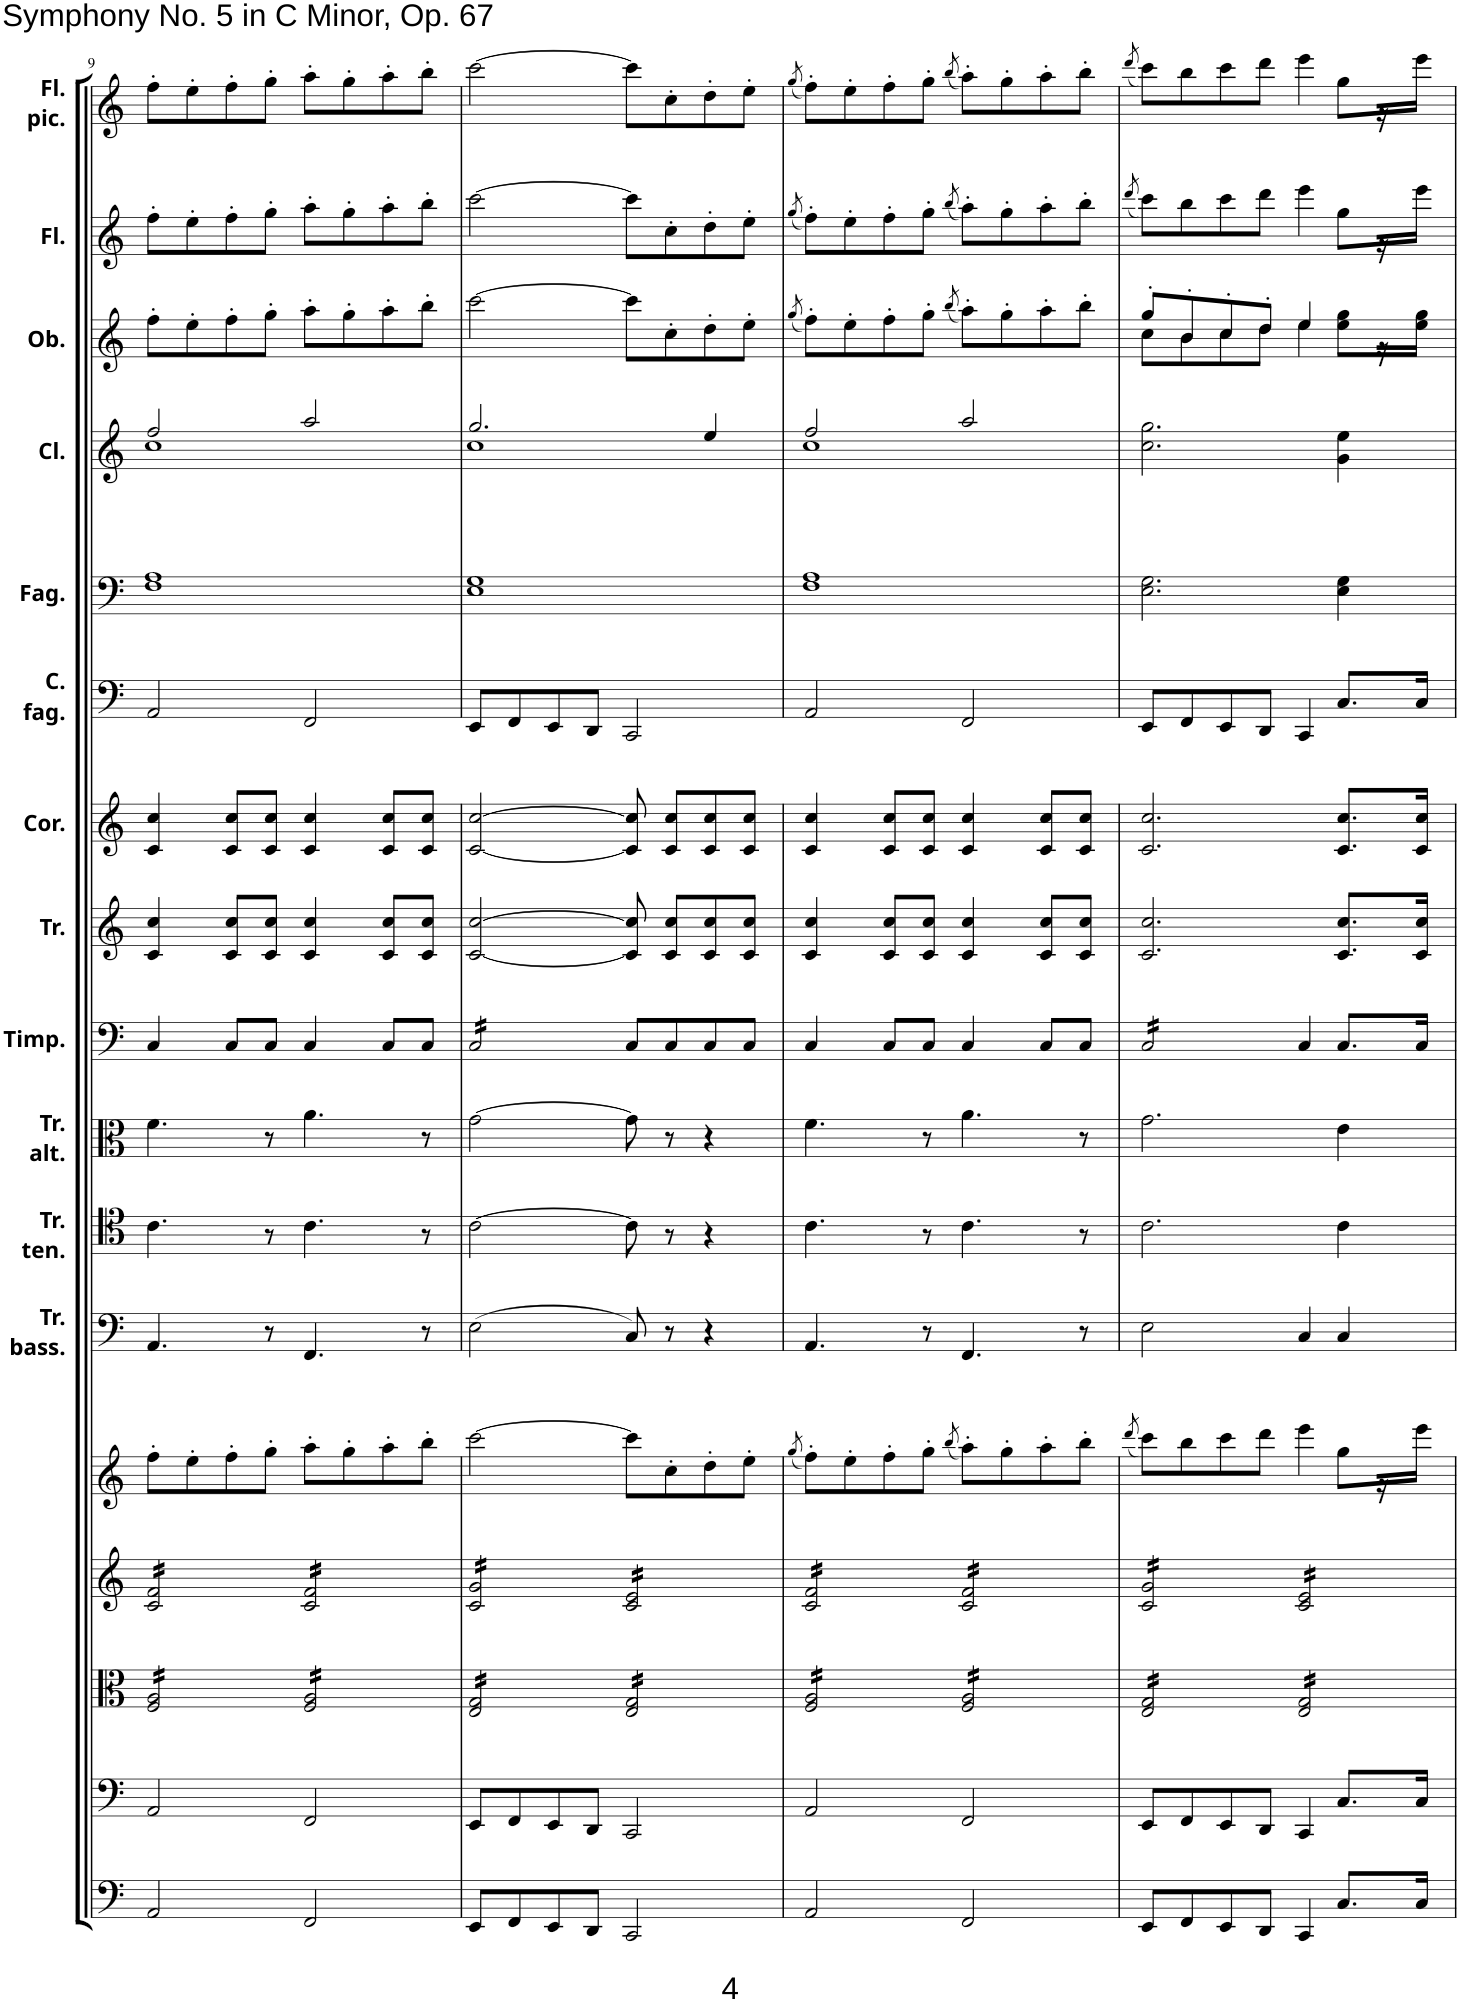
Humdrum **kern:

**kern	**kern	**kern	**kern	**kern	**kern	**kern	**kern	**kern	**kern	**kern	**kern	**kern	**kern	**kern	**kern	**kern
*part17	*part16	*part15	*part14	*part13	*part12	*part11	*part10	*part9	*part8	*part7	*part6	*part5	*part4	*part3	*part2	*part1
*staff17	*staff16	*staff15	*staff14	*staff13	*staff12	*staff11	*staff10	*staff9	*staff8	*staff7	*staff6	*staff5	*staff4	*staff3	*staff2	*staff1
*I"Basso.	*I"Violoncello.	*I"Viola.	*I"Violino II.	*I"Violino I.	*I"Trombone Basso.	*I"Trombone Tenore.	*I"Trombone Alto.	*I"Timpani in C.G.	*I"Trombe in C.	*I"Corni in C.	*I"Contrafagotto.	*I"Fagotti.	*I"Clarinetti in C.	*I"Oboi.	*I"Flauti.	*I"Flauto piccolo.
*	*	*	*	*	*I'Tr. bass.	*I'Tr. ten.	*I'Tr. alt.	*I'Timp.	*I'Tr.	*I'Cor.	*I'C. fag.	*I'Fag.	*I'Cl.	*I'Ob.	*I'Fl.	*I'Fl. pic.
!!LO:PB:g=z
*clefF4	*clefF4	*clefC3	*clefG2	*clefG2	*clefF4	*clefC4	*clefC3	*clefF4	*clefG2	*clefG2	*clefF4	*clefF4	*clefG2	*clefG2	*clefG2	*clefG2
*Trd7c12	*	*	*	*	*	*	*	*	*	*Trd7c12	*Trd7c12	*	*Trd1c2	*	*	*Trd-7c-12
*k[]	*k[]	*k[]	*k[]	*k[]	*k[]	*k[]	*k[]	*k[]	*k[]	*k[]	*k[]	*k[]	*k[]	*k[]	*k[]	*k[]
*M4/4	*M4/4	*M4/4	*M4/4	*M4/4	*M4/4	*M4/4	*M4/4	*M4/4	*M4/4	*M4/4	*M4/4	*M4/4	*M4/4	*M4/4	*M4/4	*M4/4
*met(c)	*met(c)	*met(c)	*met(c)	*met(c)	*met(c)	*met(c)	*met(c)	*met(c)	*met(c)	*met(c)	*met(c)	*met(c)	*met(c)	*met(c)	*met(c)	*met(c)
=9	=9	=9	=9	=9	=9	=9	=9	=9	=9	=9	=9	=9	=9	=9	=9	=9
*	*	*	*	*	*	*	*	*	*	*	*	*	*^	*	*	*
*	*	*tremolo	*	*	*	*	*	*	*	*	*	*	*	*	*	*	*
*	*	*	*tremolo	*	*	*	*	*	*	*	*	*	*	*	*	*	*
2AA/	2AA/	16F/ 16A/LL	16c/ 16f/LL	8ff'\L	4.AA/	4.c\	4.f\	4C/	4c/ 4cc/	4c/ 4cc/	2AA/	1F 1A	2ff/	1cc	8ff'\L	8ff'\L	8ff'\L
.	.	16F/ 16A/	16c/ 16f/	.	.	.	.	.	.	.	.	.	.	.	.	.	.
.	.	16F/ 16A/	16c/ 16f/	8ee'\	.	.	.	.	.	.	.	.	.	.	8ee'\	8ee'\	8ee'\
.	.	16F/ 16A/	16c/ 16f/	.	.	.	.	.	.	.	.	.	.	.	.	.	.
.	.	16F/ 16A/	16c/ 16f/	8ff'\	.	.	.	8C/L	8c/ 8cc/L	8c/ 8cc/L	.	.	.	.	8ff'\	8ff'\	8ff'\
.	.	16F/ 16A/	16c/ 16f/	.	.	.	.	.	.	.	.	.	.	.	.	.	.
.	.	16F/ 16A/	16c/ 16f/	8gg'\J	8r	8r	8r	8C/J	8c/ 8cc/J	8c/ 8cc/J	.	.	.	.	8gg'\J	8gg'\J	8gg'\J
.	.	16F/ 16A/JJ	16c/ 16f/JJ	.	.	.	.	.	.	.	.	.	.	.	.	.	.
2FF/	2FF/	16F/ 16A/LL	16c/ 16f/LL	8aa'\L	4.FF/	4.c\	4.a\	4C/	4c/ 4cc/	4c/ 4cc/	2FF/	.	2aa/	.	8aa'\L	8aa'\L	8aa'\L
.	.	16F/ 16A/	16c/ 16f/	.	.	.	.	.	.	.	.	.	.	.	.	.	.
.	.	16F/ 16A/	16c/ 16f/	8gg'\	.	.	.	.	.	.	.	.	.	.	8gg'\	8gg'\	8gg'\
.	.	16F/ 16A/	16c/ 16f/	.	.	.	.	.	.	.	.	.	.	.	.	.	.
.	.	16F/ 16A/	16c/ 16f/	8aa'\	.	.	.	8C/L	8c/ 8cc/L	8c/ 8cc/L	.	.	.	.	8aa'\	8aa'\	8aa'\
.	.	16F/ 16A/	16c/ 16f/	.	.	.	.	.	.	.	.	.	.	.	.	.	.
.	.	16F/ 16A/	16c/ 16f/	8bb'\J	8r	8r	8r	8C/J	8c/ 8cc/J	8c/ 8cc/J	.	.	.	.	8bb'\J	8bb'\J	8bb'\J
.	.	16F/ 16A/JJ	16c/ 16f/JJ	.	.	.	.	.	.	.	.	.	.	.	.	.	.
=10	=10	=10	=10	=10	=10	=10	=10	=10	=10	=10	=10	=10	=10	=10	=10	=10	=10
*	*	*	*	*	*	*	*	*tremolo	*	*	*	*	*	*	*	*	*
8EE/L	8EE/L	16E/ 16G/LL	16c/ 16g/LL	[2ccc\	(2E\	[2c\	[2g\	16C/LL	[2c/ [2cc/	[2c/ [2cc/	8EE/L	1E 1G	2.gg/	1cc	[2ccc\	[2ccc\	[2ccc\
.	.	16E/ 16G/	16c/ 16g/	.	.	.	.	16C/	.	.	.	.	.	.	.	.	.
8FF/	8FF/	16E/ 16G/	16c/ 16g/	.	.	.	.	16C/	.	.	8FF/	.	.	.	.	.	.
.	.	16E/ 16G/	16c/ 16g/	.	.	.	.	16C/	.	.	.	.	.	.	.	.	.
8EE/	8EE/	16E/ 16G/	16c/ 16g/	.	.	.	.	16C/	.	.	8EE/	.	.	.	.	.	.
.	.	16E/ 16G/	16c/ 16g/	.	.	.	.	16C/	.	.	.	.	.	.	.	.	.
8DD/J	8DD/J	16E/ 16G/	16c/ 16g/	.	.	.	.	16C/	.	.	8DD/J	.	.	.	.	.	.
.	.	16E/ 16G/JJ	16c/ 16g/JJ	.	.	.	.	16C/JJ	.	.	.	.	.	.	.	.	.
*	*	*	*	*	*	*	*	*Xtremolo	*	*	*	*	*	*	*	*	*
2CC/	2CC/	16E/ 16G/LL	16c/ 16e/LL	8ccc\L]	8C/)	8c\]	8g\]	8C/L	8c/] 8cc/]	8c/] 8cc/]	2CC/	.	.	.	8ccc\L]	8ccc\L]	8ccc\L]
.	.	16E/ 16G/	16c/ 16e/	.	.	.	.	.	.	.	.	.	.	.	.	.	.
.	.	16E/ 16G/	16c/ 16e/	8cc'\	8r	8r	8r	8C/	8c/ 8cc/L	8c/ 8cc/L	.	.	.	.	8cc'\	8cc'\	8cc'\
.	.	16E/ 16G/	16c/ 16e/	.	.	.	.	.	.	.	.	.	.	.	.	.	.
.	.	16E/ 16G/	16c/ 16e/	8dd'\	4r	4r	4r	8C/	8c/ 8cc/	8c/ 8cc/	.	.	4ee/	.	8dd'\	8dd'\	8dd'\
.	.	16E/ 16G/	16c/ 16e/	.	.	.	.	.	.	.	.	.	.	.	.	.	.
.	.	16E/ 16G/	16c/ 16e/	8ee'\J	.	.	.	8C/J	8c/ 8cc/J	8c/ 8cc/J	.	.	.	.	8ee'\J	8ee'\J	8ee'\J
.	.	16E/ 16G/JJ	16c/ 16e/JJ	.	.	.	.	.	.	.	.	.	.	.	.	.	.
=11	=11	=11	=11	=11	=11	=11	=11	=11	=11	=11	=11	=11	=11	=11	=11	=11	=11
.	.	.	.	(8qgg/	.	.	.	.	.	.	.	.	.	.	(8qgg/	(8qgg/	(8qgg/
2AA/	2AA/	16F/ 16A/LL	16c/ 16f/LL	8ff'\L)	4.AA/	4.c\	4.f\	4C/	4c/ 4cc/	4c/ 4cc/	2AA/	1F 1A	2ff/	1cc	8ff'\L)	8ff'\L)	8ff'\L)
.	.	16F/ 16A/	16c/ 16f/	.	.	.	.	.	.	.	.	.	.	.	.	.	.
.	.	16F/ 16A/	16c/ 16f/	8ee'\	.	.	.	.	.	.	.	.	.	.	8ee'\	8ee'\	8ee'\
.	.	16F/ 16A/	16c/ 16f/	.	.	.	.	.	.	.	.	.	.	.	.	.	.
.	.	16F/ 16A/	16c/ 16f/	8ff'\	.	.	.	8C/L	8c/ 8cc/L	8c/ 8cc/L	.	.	.	.	8ff'\	8ff'\	8ff'\
.	.	16F/ 16A/	16c/ 16f/	.	.	.	.	.	.	.	.	.	.	.	.	.	.
.	.	16F/ 16A/	16c/ 16f/	8gg'\J	8r	8r	8r	8C/J	8c/ 8cc/J	8c/ 8cc/J	.	.	.	.	8gg'\J	8gg'\J	8gg'\J
.	.	16F/ 16A/JJ	16c/ 16f/JJ	.	.	.	.	.	.	.	.	.	.	.	.	.	.
.	.	.	.	(8qbb/	.	.	.	.	.	.	.	.	.	.	(8qbb/	(8qbb/	(8qbb/
2FF/	2FF/	16F/ 16A/LL	16c/ 16f/LL	8aa'\L)	4.FF/	4.c\	4.a\	4C/	4c/ 4cc/	4c/ 4cc/	2FF/	.	2aa/	.	8aa'\L)	8aa'\L)	8aa'\L)
.	.	16F/ 16A/	16c/ 16f/	.	.	.	.	.	.	.	.	.	.	.	.	.	.
.	.	16F/ 16A/	16c/ 16f/	8gg'\	.	.	.	.	.	.	.	.	.	.	8gg'\	8gg'\	8gg'\
.	.	16F/ 16A/	16c/ 16f/	.	.	.	.	.	.	.	.	.	.	.	.	.	.
.	.	16F/ 16A/	16c/ 16f/	8aa'\	.	.	.	8C/L	8c/ 8cc/L	8c/ 8cc/L	.	.	.	.	8aa'\	8aa'\	8aa'\
.	.	16F/ 16A/	16c/ 16f/	.	.	.	.	.	.	.	.	.	.	.	.	.	.
.	.	16F/ 16A/	16c/ 16f/	8bb'\J	8r	8r	8r	8C/J	8c/ 8cc/J	8c/ 8cc/J	.	.	.	.	8bb'\J	8bb'\J	8bb'\J
.	.	16F/ 16A/JJ	16c/ 16f/JJ	.	.	.	.	.	.	.	.	.	.	.	.	.	.
*	*	*	*	*	*	*	*	*	*	*	*	*	*v	*v	*	*	*
=12	=12	=12	=12	=12	=12	=12	=12	=12	=12	=12	=12	=12	=12	=12	=12	=12
.	.	.	.	(8qddd/	.	.	.	.	.	.	.	.	.	.	(8qddd/	(8qddd/
*	*	*	*	*^	*	*	*	*	*	*	*	*	*	*^	*^	*^
*	*	*	*	*	*	*	*	*	*tremolo	*	*	*	*	*	*	*	*	*	*	*
8EE/L	8EE/L	16E/ 16G/LL	16c/ 16g/LL	8ccc\L)	2..ryy	2E\	2.c\	2.g\	16C/LL	2.c/ 2.cc/	2.c/ 2.cc/	8EE/L	2.E\ 2.G\	2.cc\ 2.gg\	8gg'/L	8cc'\L	8ccc\L)	2..ryy	8ccc\L)	2..ryy
.	.	16E/ 16G/	16c/ 16g/	.	.	.	.	.	16C/	.	.	.	.	.	.	.	.	.	.	.
8FF/	8FF/	16E/ 16G/	16c/ 16g/	8bb\	.	.	.	.	16C/	.	.	8FF/	.	.	8b'/	8b'\	8bb\	.	8bb\	.
.	.	16E/ 16G/	16c/ 16g/	.	.	.	.	.	16C/	.	.	.	.	.	.	.	.	.	.	.
8EE/	8EE/	16E/ 16G/	16c/ 16g/	8ccc\	.	.	.	.	16C/	.	.	8EE/	.	.	8cc'/	8cc'\	8ccc\	.	8ccc\	.
.	.	16E/ 16G/	16c/ 16g/	.	.	.	.	.	16C/	.	.	.	.	.	.	.	.	.	.	.
8DD/J	8DD/J	16E/ 16G/	16c/ 16g/	8ddd\J	.	.	.	.	16C/	.	.	8DD/J	.	.	8dd'/J	8dd'\J	8ddd\J	.	8ddd\J	.
.	.	16E/ 16G/JJ	16c/ 16g/JJ	.	.	.	.	.	16C/JJ	.	.	.	.	.	.	.	.	.	.	.
*	*	*	*	*	*	*	*	*	*Xtremolo	*	*	*	*	*	*	*	*	*	*	*
4CC/	4CC/	16E/ 16G/LL	16c/ 16e/LL	4eee\	.	4C/	.	.	4C/	.	.	4CC/	.	.	4ee/	4ee\	4eee\	.	4eee\	.
.	.	16E/ 16G/	16c/ 16e/	.	.	.	.	.	.	.	.	.	.	.	.	.	.	.	.	.
.	.	16E/ 16G/	16c/ 16e/	.	.	.	.	.	.	.	.	.	.	.	.	.	.	.	.	.
.	.	16E/ 16G/	16c/ 16e/	.	.	.	.	.	.	.	.	.	.	.	.	.	.	.	.	.
8.C/L	8.C/L	16E/ 16G/	16c/ 16e/	8gg\L	.	4C/	4c\	4e\	8.C/L	8.c/ 8.cc/L	8.c/ 8.cc/L	8.C/L	4E\ 4G\	4g\ 4ee\	8ee\ 8gg\L	8ryy	8gg\L	.	8gg\L	.
.	.	16E/ 16G/	16c/ 16e/	.	.	.	.	.	.	.	.	.	.	.	.	.	.	.	.	.
.	.	16E/ 16G/	16c/ 16e/	16ggL	16r	.	.	.	.	.	.	.	.	.	16eeL	16r	16ggL	16r	16ggL	16r
16C/Jk	16C/Jk	16E/ 16G/JJ	16c/ 16e/JJ	16eee\JJ	16ryy	.	.	.	16C/Jk	16c/ 16cc/Jk	16c/ 16cc/Jk	16C/Jk	.	.	16ee\ 16gg\JJ	16ryy	16eee\JJ	16ryy	16eee\JJ	16ryy
*	*	*	*Xtremolo	*	*	*	*	*	*	*	*	*	*	*	*	*	*	*	*	*
*	*	*Xtremolo	*	*	*	*	*	*	*	*	*	*	*	*	*	*	*	*	*	*
*	*	*	*	*	*	*	*	*	*	*	*	*	*	*	*v	*v	*	*	*v	*v
*	*	*	*	*v	*v	*	*	*	*	*	*	*	*	*	*	*v	*v	*
=	=	=	=	=	=	=	=	=	=	=	=	=	=	=	=	=
*-	*-	*-	*-	*-	*-	*-	*-	*-	*-	*-	*-	*-	*-	*-	*-	*-
